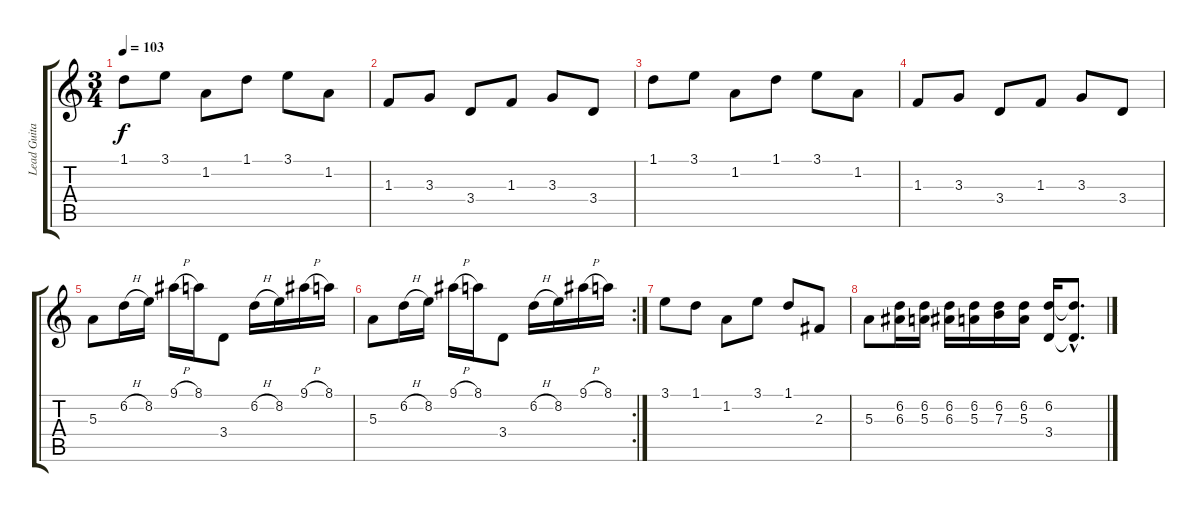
\track ("Lead Guitar" "Lead Guita") {instrument distortionguitar}
\staff {score tabs}
\tuning (Db4 Ab3 E3 B2 Gb2 B1) {hide}
\ts (3 4)
\tempo 103
\clef g2
\ks c
1.1.8{dy f} 3.1.8 1.2.8 1.1.8 3.1.8 1.2.8 |
1.3.8 3.3.8 3.4.8 1.3.8 3.3.8 3.4.8 |
1.1.8 3.1.8 1.2.8 1.1.8 3.1.8 1.2.8 |
1.3.8 3.3.8 3.4.8 1.3.8 3.3.8 3.4.8 |
5.3.8 6.2{h}.16 8.2.16 9.1{h}.16 8.1.16 3.4.8 6.2{h}.16 8.2.16 9.1{h}.16 8.1.16 |
\rc 2
5.3.8 6.2{h}.16 8.2.16 9.1{h}.16 8.1.16 3.4.8 6.2{h}.16 8.2.16 9.1{h}.16 8.1.16 |
3.1.8 1.1.8 1.2.8 3.1.8 1.1.8 2.3.8 |
5.3.8 (6.2 6.3).16 (6.2 5.3).16 (6.2 6.3).16 (6.2 5.3).16 (6.2 7.3).16 (6.2 5.3).16 (6.2 3.4).16 (6.2{hac t} 3.4{hac t}).8{d}
